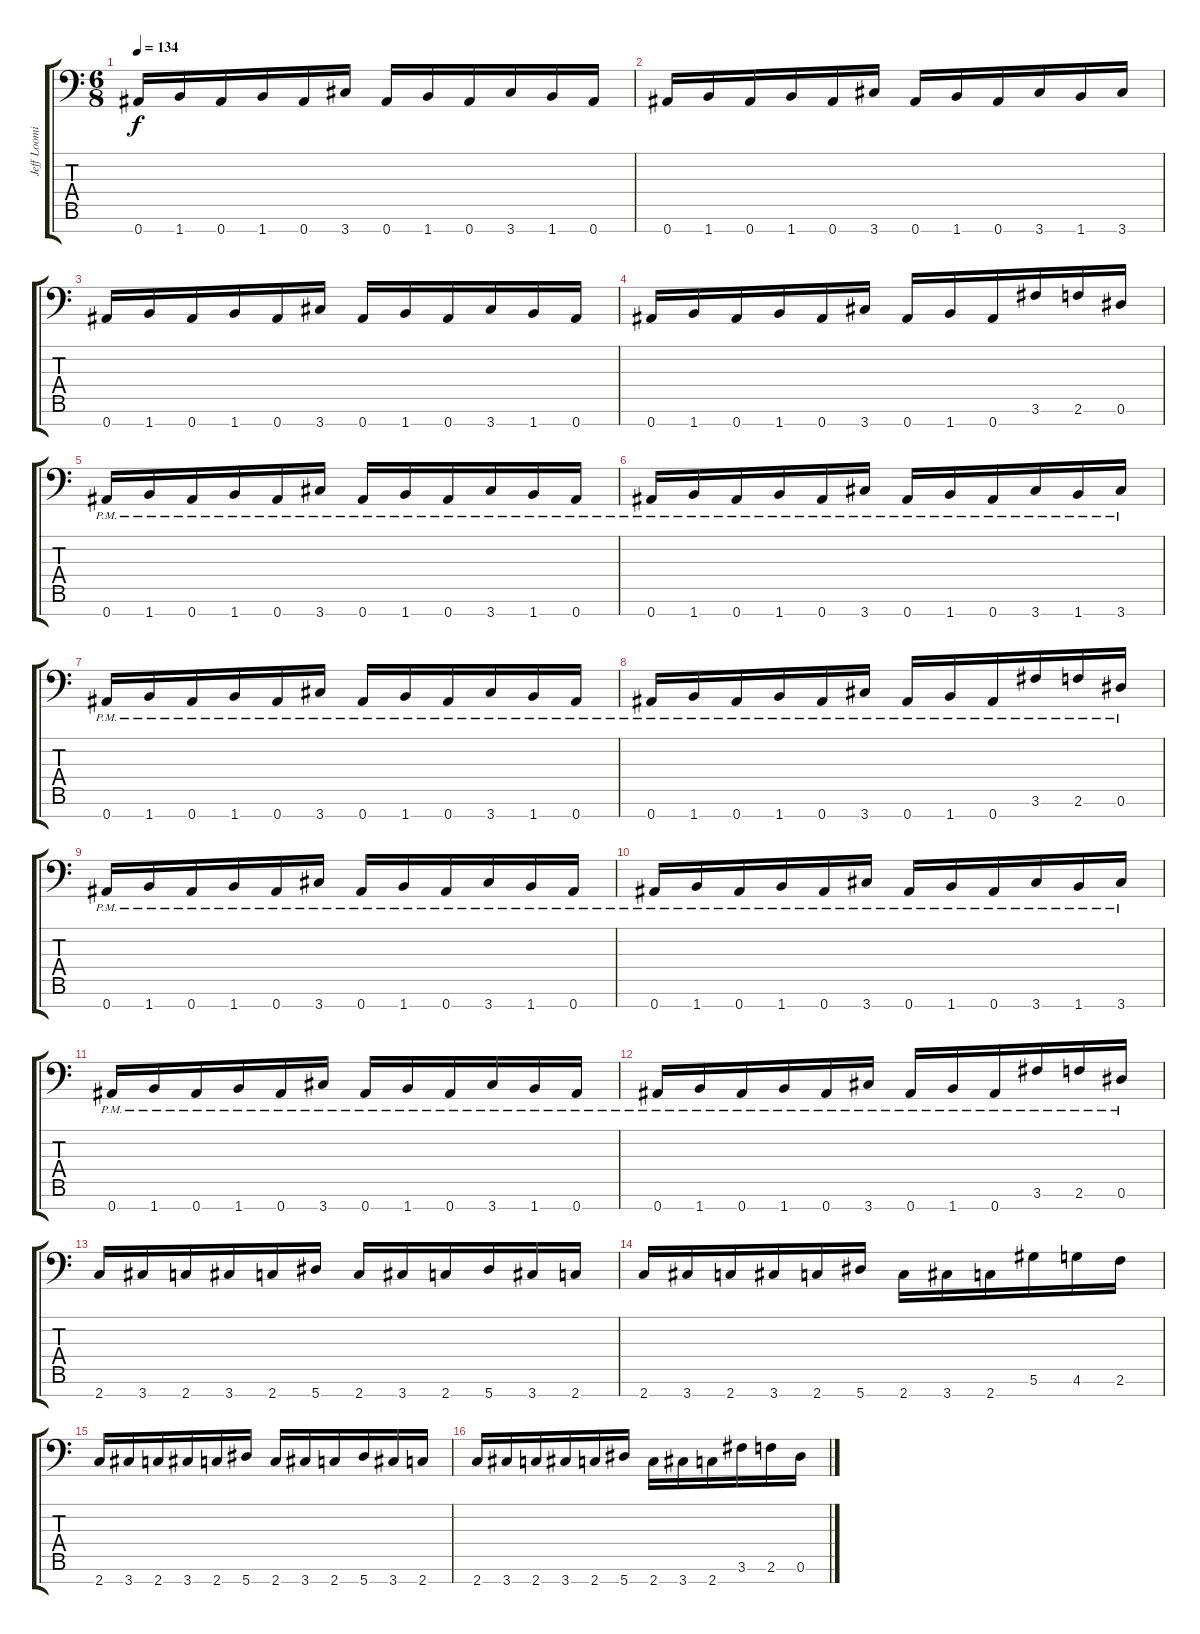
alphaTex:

\track ("Jeff Loomis" "Jeff Loomi") {instrument distortionguitar}
\staff {score tabs}
\tuning (Eb4 Bb3 Gb3 Db3 Ab2 Eb2 Bb1) {hide}
\ts (6 8)
\tempo 134
\clef f4
\ks c
0.7.16{dy f} 1.7.16 0.7.16 1.7.16 0.7.16 3.7.16 0.7.16 1.7.16 0.7.16 3.7.16 1.7.16 0.7.16 |
0.7.16 1.7.16 0.7.16 1.7.16 0.7.16 3.7.16 0.7.16 1.7.16 0.7.16 3.7.16 1.7.16 3.7.16 |
0.7.16 1.7.16 0.7.16 1.7.16 0.7.16 3.7.16 0.7.16 1.7.16 0.7.16 3.7.16 1.7.16 0.7.16 |
0.7.16 1.7.16 0.7.16 1.7.16 0.7.16 3.7.16 0.7.16 1.7.16 0.7.16 3.6.16 2.6.16 0.6.16 |
0.7{pm}.16 1.7{pm}.16 0.7{pm}.16 1.7{pm}.16 0.7{pm}.16 3.7{pm}.16 0.7{pm}.16 1.7{pm}.16 0.7{pm}.16 3.7{pm}.16 1.7{pm}.16 0.7{pm}.16 |
0.7{pm}.16 1.7{pm}.16 0.7{pm}.16 1.7{pm}.16 0.7{pm}.16 3.7{pm}.16 0.7{pm}.16 1.7{pm}.16 0.7{pm}.16 3.7{pm}.16 1.7{pm}.16 3.7{pm}.16 |
0.7{pm}.16 1.7{pm}.16 0.7{pm}.16 1.7{pm}.16 0.7{pm}.16 3.7{pm}.16 0.7{pm}.16 1.7{pm}.16 0.7{pm}.16 3.7{pm}.16 1.7{pm}.16 0.7{pm}.16 |
0.7{pm}.16 1.7{pm}.16 0.7{pm}.16 1.7{pm}.16 0.7{pm}.16 3.7{pm}.16 0.7{pm}.16 1.7{pm}.16 0.7{pm}.16 3.6{pm}.16 2.6{pm}.16 0.6{pm}.16 |
0.7{pm}.16 1.7{pm}.16 0.7{pm}.16 1.7{pm}.16 0.7{pm}.16 3.7{pm}.16 0.7{pm}.16 1.7{pm}.16 0.7{pm}.16 3.7{pm}.16 1.7{pm}.16 0.7{pm}.16 |
0.7{pm}.16 1.7{pm}.16 0.7{pm}.16 1.7{pm}.16 0.7{pm}.16 3.7{pm}.16 0.7{pm}.16 1.7{pm}.16 0.7{pm}.16 3.7{pm}.16 1.7{pm}.16 3.7{pm}.16 |
0.7{pm}.16 1.7{pm}.16 0.7{pm}.16 1.7{pm}.16 0.7{pm}.16 3.7{pm}.16 0.7{pm}.16 1.7{pm}.16 0.7{pm}.16 3.7{pm}.16 1.7{pm}.16 0.7{pm}.16 |
0.7{pm}.16 1.7{pm}.16 0.7{pm}.16 1.7{pm}.16 0.7{pm}.16 3.7{pm}.16 0.7{pm}.16 1.7{pm}.16 0.7{pm}.16 3.6{pm}.16 2.6{pm}.16 0.6{pm}.16 |
2.7.16 3.7.16 2.7.16 3.7.16 2.7.16 5.7.16 2.7.16 3.7.16 2.7.16 5.7.16 3.7.16 2.7.16 |
2.7.16 3.7.16 2.7.16 3.7.16 2.7.16 5.7.16 2.7.16 3.7.16 2.7.16 5.6.16 4.6.16 2.6.16 |
2.7.16 3.7.16 2.7.16 3.7.16 2.7.16 5.7.16 2.7.16 3.7.16 2.7.16 5.7.16 3.7.16 2.7.16 |
2.7.16 3.7.16 2.7.16 3.7.16 2.7.16 5.7.16 2.7.16 3.7.16 2.7.16 3.6.16 2.6.16 0.6.16
